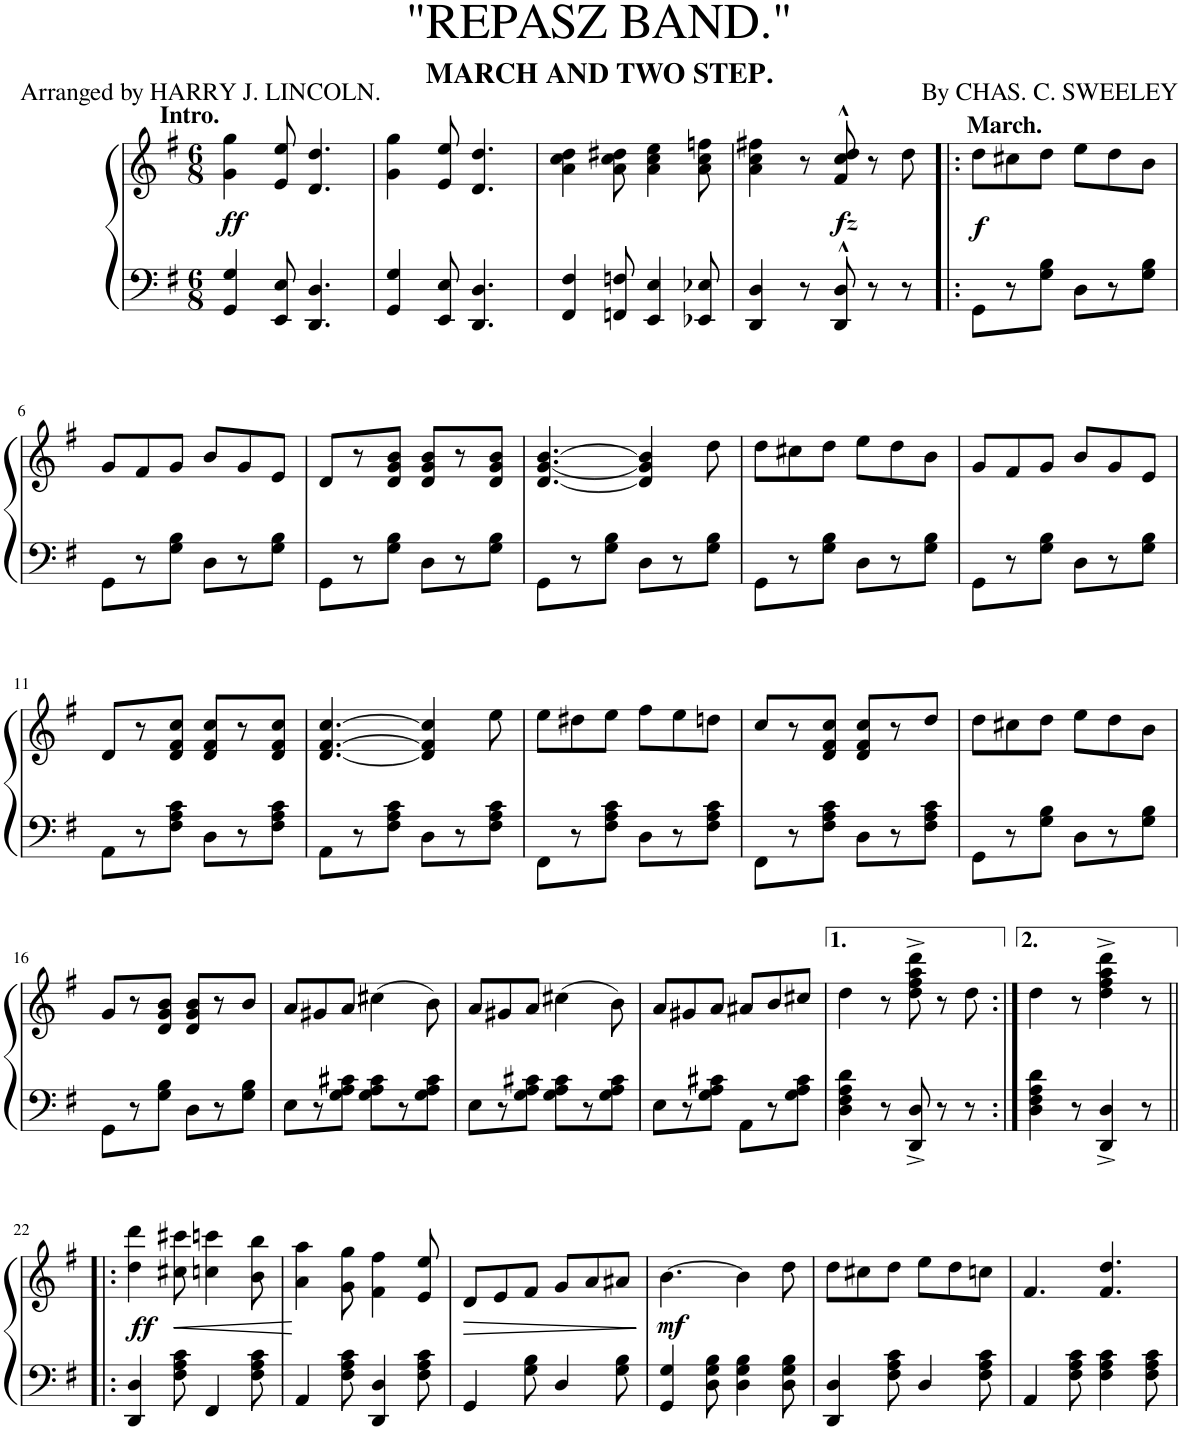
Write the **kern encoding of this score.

**kern	**kern	**dynam
*part1	*part1	*part1
*staff2	*staff1	*staff1/2
*I"Piano	*	*
*I'Pno.	*	*
*clefF4	*clefG2	*
*k[f#]	*k[f#]	*
*M6/8	*M6/8	*
=1	=1	=1
!	!LO:TX:a:B:t=Intro.	!
!	!	!LO:DY:b
4GG/ 4G/	4g\ 4gg\	ff
8EE/ 8E/	8e/ 8ee/	.
4.DD/ 4.D/	4.d/ 4.dd/	.
=2	=2	=2
4GG/ 4G/	4g\ 4gg\	.
8EE/ 8E/	8e/ 8ee/	.
4.DD/ 4.D/	4.d/ 4.dd/	.
=3	=3	=3
4FF#/ 4F#/	4a\ 4cc\ 4dd\	.
8FFn/ 8Fn/	8a\ 8cc\ 8dd#X\	.
4EE/ 4E/	4a\ 4cc\ 4ee\	.
8EE-X/ 8E-X/	8a\ 8cc\ 8ffn\	.
=4	=4	=4
4DD/ 4D/	4a\ 4cc\ 4ff#X\	.
8r	8r	.
!	!	!LO:DY:b
8DD/^^ 8D/^^	8f#/^^ 8cc/^^ 8dd/^^	fz
8r	8r	.
8r	8dd\	.
=5!|:	=5!|:	=5!|:
!	!LO:TX:a:B:t=March.	!
!	!	!LO:DY:b
8GG\L	8dd\L	f
8r	8cc#X\	.
8G\ 8B\J	8dd\J	.
8D\L	8ee\L	.
8r	8dd\	.
8G\ 8B\J	8b\J	.
!!LO:LB:g=z
=6	=6	=6
8GG\L	8g/L	.
8r	8f#/	.
8G\ 8B\J	8g/J	.
8D\L	8b/L	.
8r	8g/	.
8G\ 8B\J	8e/J	.
=7	=7	=7
8GG\L	8d/L	.
8r	8r	.
8G\ 8B\J	8d/ 8g/ 8b/J	.
8D\L	8d/ 8g/ 8b/L	.
8r	8r	.
8G\ 8B\J	8d/ 8g/ 8b/J	.
=8	=8	=8
8GG\L	[4.d/ [4.g/ [4.b/	.
8r	.	.
8G\ 8B\J	.	.
8D\L	4d/] 4g/] 4b/]	.
8r	.	.
8G\ 8B\J	8dd\	.
=9	=9	=9
8GG\L	8dd\L	.
8r	8cc#X\	.
8G\ 8B\J	8dd\J	.
8D\L	8ee\L	.
8r	8dd\	.
8G\ 8B\J	8b\J	.
=10	=10	=10
8GG\L	8g/L	.
8r	8f#/	.
8G\ 8B\J	8g/J	.
8D\L	8b/L	.
8r	8g/	.
8G\ 8B\J	8e/J	.
!!LO:LB:g=z
=11	=11	=11
8AA\L	8d/L	.
8r	8r	.
8F#\ 8A\ 8c\J	8d/ 8f#/ 8cc/J	.
8D\L	8d/ 8f#/ 8cc/L	.
8r	8r	.
8F#\ 8A\ 8c\J	8d/ 8f#/ 8cc/J	.
=12	=12	=12
8AA\L	[4.d/ [>4.f#/ [4.cc/	.
8r	.	.
8F#\ 8A\ 8c\J	.	.
8D\L	4d/] 4f#/] 4cc/]	.
8r	.	.
8F#\ 8A\ 8c\J	8ee\	.
=13	=13	=13
8FF#\L	8ee\L	.
8r	8dd#X\	.
8F#\ 8A\ 8c\J	8ee\J	.
8D\L	8ff#\L	.
8r	8ee\	.
8F#\ 8A\ 8c\J	8ddn\J	.
=14	=14	=14
8FF#\L	8cc/L	.
8r	8r	.
8F#\ 8A\ 8c\J	8d/ 8f#/ 8cc/J	.
8D\L	8d/ 8f#/ 8cc/L	.
8r	8r	.
8F#\ 8A\ 8c\J	8dd/J	.
=15	=15	=15
8GG\L	8dd\L	.
8r	8cc#X\	.
8G\ 8B\J	8dd\J	.
8D\L	8ee\L	.
8r	8dd\	.
8G\ 8B\J	8b\J	.
!!LO:LB:g=z
=16	=16	=16
8GG\L	8g/L	.
8r	8r	.
8G\ 8B\J	8d/ 8g/ 8b/J	.
8D\L	8d/ 8g/ 8b/L	.
8r	8r	.
8G\ 8B\J	8b/J	.
=17	=17	=17
8E\L	8a/L	.
8r	8g#X/	.
8G\ 8A\ 8c#X\J	8a/J	.
8G\ 8A\ 8c#\L	(4cc#X\	.
8r	.	.
8G\ 8A\ 8c#\J	8b\)	.
=18	=18	=18
8E\L	8a/L	.
8r	8g#X/	.
8G\ 8A\ 8c#X\J	8a/J	.
8G\ 8A\ 8c#\L	(4cc#X\	.
8r	.	.
8G\ 8A\ 8c#\J	8b\)	.
=19	=19	=19
8E\L	8a/L	.
8r	8g#X/	.
8G\ 8A\ 8c#X\J	8a/J	.
8AA\L	8a#X/L	.
8r	8b/	.
8G\ 8A\ 8c#\J	8cc#X/J	.
=20	=20	=20
4D\ 4F#\ 4A\ 4d\	4dd\	.
8r	8r	.
8DD/^ 8D/^	8dd\^ 8ff#\^ 8aa\^ 8ddd\^	.
8r	8r	.
8r	8dd\	.
=21:|!	=21:|!	=21:|!
4D\ 4F#\ 4A\ 4d\	4dd\	.
8r	8r	.
4DD/^ 4D/^	4dd\^ 4ff#\^ 4aa\^ 4ddd\^	.
8r	8r	.
!!LO:LB:g=z
=22!|:	=22!|:	=22!|:
!	!	!LO:DY:b
4DD/ 4D/	4dd\ 4ddd\	ff
!	!	!LO:HP:b
8F#\ 8A\ 8c\	8cc#X\ 8ccc#X\	<
4FF#/	4ccn\ 4cccn\	.
8F#\ 8A\ 8c\	8b\ 8bb\	.
.	.	[
=23	=23	=23
4AA/	4a\ 4aa\	.
8F#\ 8A\ 8c\	8g\ 8gg\	.
4DD/ 4D/	4f#\ 4ff#\	.
8F#\ 8A\ 8c\	8e/ 8ee/	.
=24	=24	=24
!	!	!LO:HP:b
4GG/	8d/L	>
.	8e/	.
8G\ 8B\	8f#/J	.
4D/	8g/L	.
.	8a/	.
8G\ 8B\	8a#X/J	.
.	.	]
=25	=25	=25
!	!	!LO:DY:b
4GG/ 4G/	[4.b\	mf
8D\ 8G\ 8B\	.	.
4D\ 4G\ 4B\	4b\]	.
8D\ 8G\ 8B\	8dd\	.
=26	=26	=26
4DD/ 4D/	8dd\L	.
.	8cc#X\	.
8F#\ 8A\ 8c\	8dd\J	.
4D/	8ee\L	.
.	8dd\	.
8F#\ 8A\ 8c\	8ccn\J	.
=27	=27	=27
4AA/	4.f#/	.
8F#\ 8A\ 8c\	.	.
4F#\ 4A\ 4c\	4.f#/ 4.dd/	.
8F#\ 8A\ 8c\	.	.
=	=	=
*-	*-	*-
